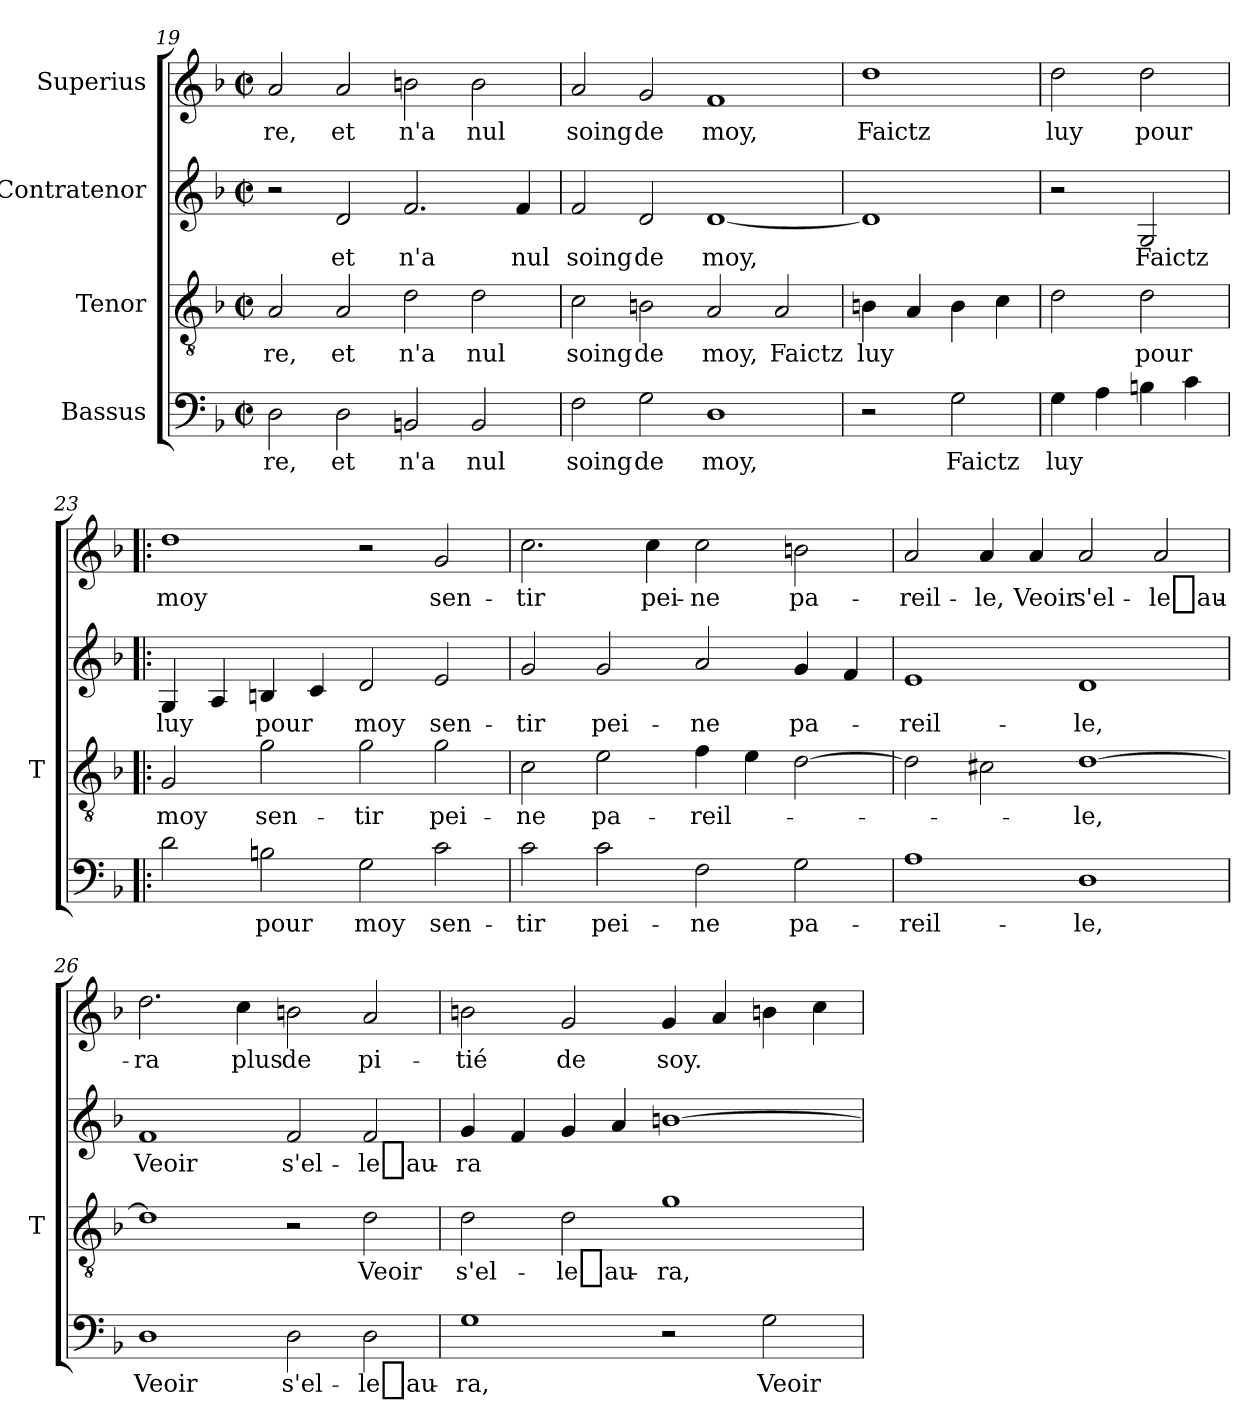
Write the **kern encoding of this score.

**kern	**text	**kern	**text	**kern	**text	**kern	**text
*part4	*part4	*part3	*part3	*part2	*part2	*part1	*part1
*staff4	*staff4	*staff3	*staff3	*staff2	*staff2	*staff1	*staff1
*I"Bassus	*	*I"Tenor	*	*I"Contratenor	*	*I"Superius	*
*	*	*I'T	*	*	*	*	*
!!LO:LB:g=z
*clefF4	*	*clefGv2	*	*clefG2	*	*clefG2	*
*k[b-]	*	*k[b-]	*	*k[b-]	*	*k[b-]	*
*F:	*	*F:	*	*F:	*	*F:	*
*M2/2	*	*M2/2	*	*M2/2	*	*M2/2	*
*met(c|)	*	*met(c|)	*	*met(c|)	*	*met(c|)	*
=19	=19	=19	=19	=19	=19	=19	=19
2D	-re,	2A	-re,	2r	.	2a	-re,
2D	-et	2A	-et	2d	-et	2a	-et
2BBn	-n'a	2d	-n'a	2.f	-n'a	2bn	-n'a
2BB	-nul	2d	-nul	.	.	2b	-nul
.	.	.	.	4f	-nul	.	.
=20	=20	=20	=20	=20	=20	=20	=20
2F	-soing	2c	-soing	2f	-soing	2a	-soing
2G	-de	2B	-de	2d	-de	2g	-de
1D	-moy,	2A	-moy,	[1d	-moy,	1f	-moy,
.	.	2A	-Faictz	.	.	.	.
=21	=21	=21	=21	=21	=21	=21	=21
2r	.	4B	-luy	1d]	.	1dd	-Faictz
.	.	4A	.	.	.	.	.
2G	-Faictz	4B	.	.	.	.	.
.	.	4c	.	.	.	.	.
=22	=22	=22	=22	=22	=22	=22	=22
4G	-luy	2d	.	2r	.	2dd	-luy
4A	.	.	.	.	.	.	.
4Bn	.	2d	-pour	2G	-Faictz	2dd	-pour
4c	.	.	.	.	.	.	.
=23!|:	=23!|:	=23!|:	=23!|:	=23!|:	=23!|:	=23!|:	=23!|:
2d	.	2G	-moy	4G	-luy	1dd	-moy
.	.	.	.	4A	.	.	.
2Bn	-pour	2g	sen-	4Bn	-pour	.	.
.	.	.	.	4c	.	.	.
2G	-moy	2g	-tir	2d	-moy	2r	.
2c	sen-	2g	pei-	2e	sen-	2g	sen-
!!LO:PB:g=z
=24	=24	=24	=24	=24	=24	=24	=24
2c	-tir	2c	-ne	2g	-tir	2.cc	-tir
2c	pei-	2e	pa-	2g	pei-	.	.
.	.	.	.	.	.	4cc	pei-
2F	-ne	4f	reil-	2a	-ne	2cc	-ne
.	.	4e	.	.	.	.	.
2G	pa-	[2d	.	4g	pa-	2bn	pa-
.	.	.	.	4f	.	.	.
=25	=25	=25	=25	=25	=25	=25	=25
1A	reil-	2d]	.	1e	reil-	2a	reil-
.	.	2c#X	.	.	.	4a	-le,
.	.	.	.	.	.	4a	-Veoir
1D	-le,	[1d	-le,	1d	-le,	2a	s'el-
.	.	.	.	.	.	2a	le_au-
=26	=26	=26	=26	=26	=26	=26	=26
1D	-Veoir	1d]	.	1f	-Veoir	2.dd	-ra
.	.	.	.	.	.	4cc	-plus
2D	s'el-	2r	.	2f	s'el-	2bn	-de
2D	le_au-	2d	-Veoir	2f	le_au-	2a	pi-
=27	=27	=27	=27	=27	=27	=27	=27
1G	-ra,	2d	s'el-	4g	-ra	2bn	-tié
.	.	.	.	4f	.	.	.
.	.	2d	le_au-	4g	.	2g	-de
.	.	.	.	4a	.	.	.
2r	.	1g	-ra,	[1bn	.	4g	-soy.
.	.	.	.	.	.	4a	.
2G	-Veoir	.	.	.	.	4bn	.
.	.	.	.	.	.	4cc	.
=	=	=	=	=	=	=	=
*-	*-	*-	*-	*-	*-	*-	*-
